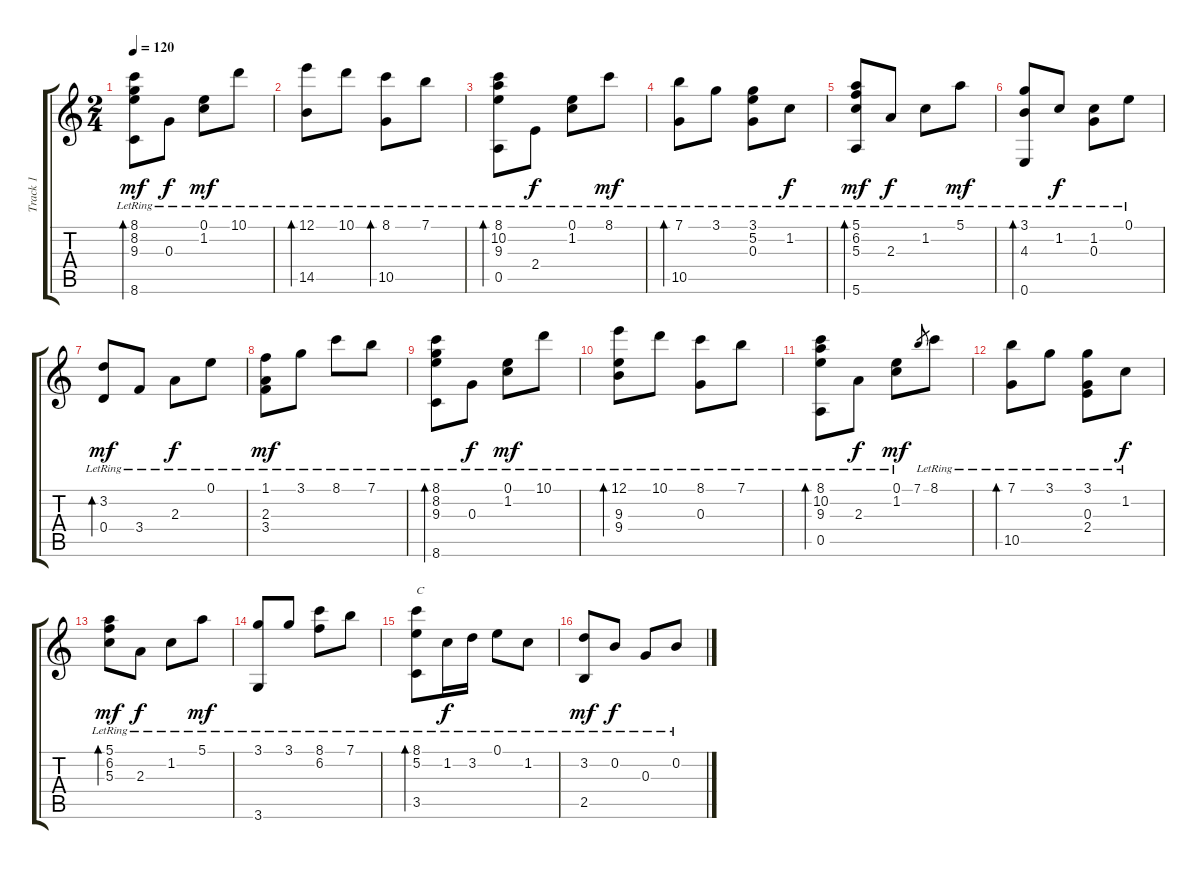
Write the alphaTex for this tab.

\track ("Track 1" "Track 1") {instrument acousticguitarsteel}
\staff {score tabs}
\tuning (E4 B3 G3 D3 A2 E2) {hide}
\ts (2 4)
\tempo 120
\clef g2
\ks c
(8.1{lr} 8.2 9.3 8.6).8{bd 240 dy mf} 0.3{lr}.8{dy f} (0.1{lr} 1.2{lr}).8{dy mf} 10.1{lr}.8 |
(12.1{lr} 14.5{lr}).8{bd 480} 10.1{lr}.8 (8.1{lr} 10.5).8{bd 480} 7.1{lr}.8 |
(8.1{lr} 10.2 9.3 0.5{lr}).8{bd 240} 2.4{lr}.8{dy f} (0.1{lr} 1.2{lr}).8 8.1{lr}.8{dy mf} |
(7.1{lr} 10.5).8{bd 480} 3.1{lr}.8 (3.1{lr} 5.2{lr} 0.3{lr}).8 1.2{lr}.8{dy f} |
(5.1{lr} 6.2{lr} 5.3 5.6).8{bd 240 dy mf} 2.3{lr}.8{dy f} 1.2{lr}.8 5.1{lr}.8{dy mf} |
(3.1{lr} 4.3 0.6).8{bd 480} 1.2{lr}.8{dy f} (1.2{lr} 0.3{lr}).8 0.1{lr}.8 |
(3.2{lr} 0.4{lr}).8{bd 240 dy mf} 3.4{lr}.8 2.3{lr}.8{dy f} 0.1{lr}.8 |
(1.1{lr} 2.3 3.4{lr}).8{dy mf} 3.1{lr}.8 8.1{lr}.8 7.1{lr}.8 |
(8.1{lr} 8.2 9.3 8.6).8{bd 240} 0.3{lr}.8{dy f} (0.1{lr} 1.2{lr}).8{dy mf} 10.1{lr}.8 |
(12.1{lr} 9.3 9.4{lr}).8{bd 480} 10.1{lr}.8 (8.1{lr} 0.3{lr}).8 7.1{lr}.8 |
(8.1{lr} 10.2 9.3 0.5{lr}).8{bd 240} 2.3{lr}.8{dy f} (0.1{lr} 1.2{lr}).8{dy mf} 7.1.8{gr} 8.1{lr}.8 |
(7.1{lr} 10.5).8{bd 480} 3.1{lr}.8 (3.1{lr} 0.3{lr} 2.4).8 1.2{lr}.8{dy f} |
(5.1{lr} 6.2{lr} 5.3).8{bd 240 dy mf} 2.3{lr}.8{dy f} 1.2{lr}.8 5.1{lr}.8{dy mf} |
(3.1{lr} 3.6{lr}).8 3.1{lr}.8 (8.1{lr} 6.2{lr}).8 7.1{lr}.8 |
(8.1{lr} 5.2{lr} 3.5{lr}).8{bd 480 txt "C"} 1.2{lr}.16{dy f} 3.2{lr}.16 0.1{lr}.8 1.2{lr}.8 |
(3.2{lr} 2.5{lr}).8{dy mf} 0.2{lr}.8{dy f} 0.3{lr}.8 0.2{lr}.8
